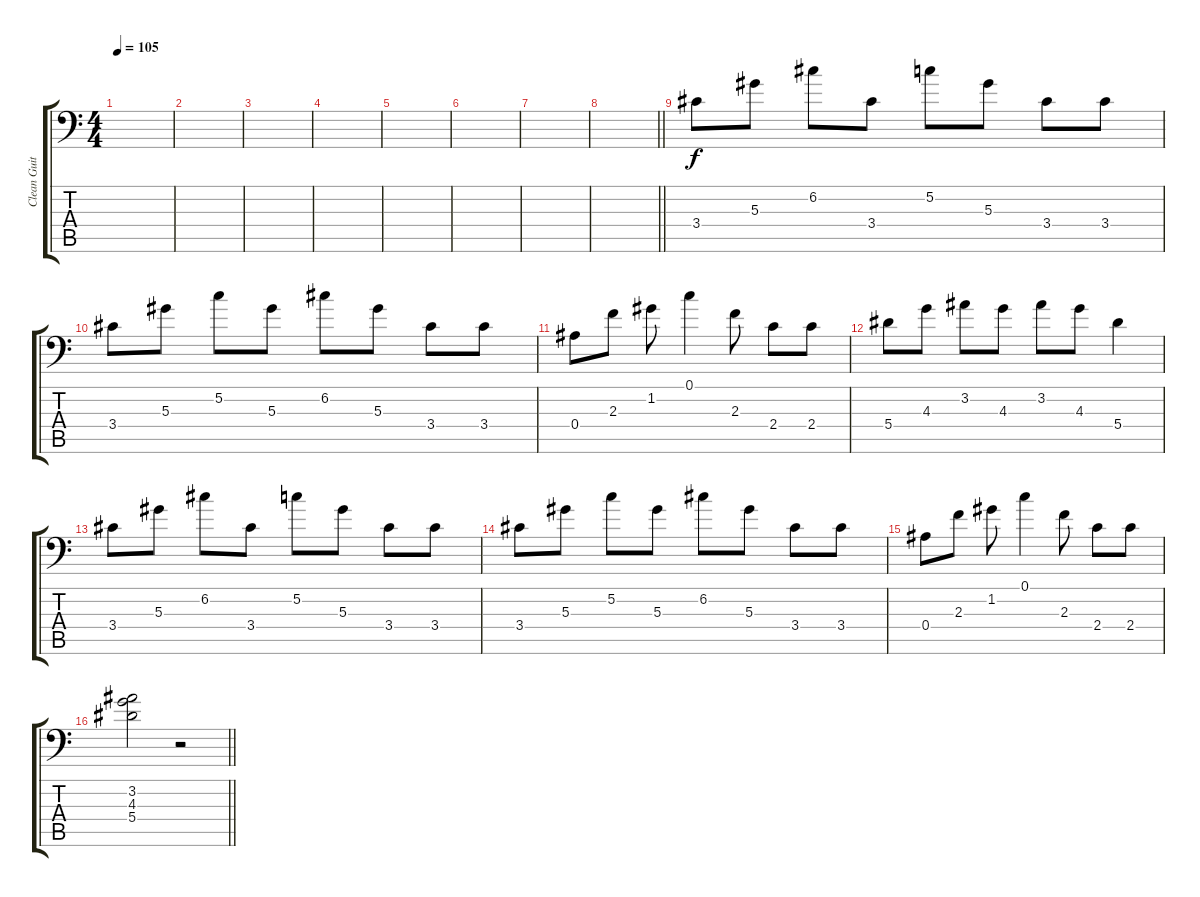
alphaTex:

\track ("Clean Guitar" "Clean Guit") {instrument acousticguitarsteel}
\staff {score tabs}
\tuning (C4 G3 Eb3 Bb2 F2 Bb1) {hide}
\ts (4 4)
\tempo 105
\clef f4
\ks c
|
|
|
|
|
|
|
\barLineRight lightlight
|
3.4.8 5.3.8 6.2.8 3.4.8 5.2.8 5.3.8 3.4.8 3.4.8 |
3.4.8 5.3.8 5.2.8 5.3.8 6.2.8 5.3.8 3.4.8 3.4.8 |
0.4.8 2.3.8 1.2.8 0.1.4 2.3.8 2.4.8 2.4.8 |
5.4.8 4.3.8 3.2.8 4.3.8 3.2.8 4.3.8 5.4.4 |
3.4.8 5.3.8 6.2.8 3.4.8 5.2.8 5.3.8 3.4.8 3.4.8 |
3.4.8 5.3.8 5.2.8 5.3.8 6.2.8 5.3.8 3.4.8 3.4.8 |
0.4.8 2.3.8 1.2.8 0.1.4 2.3.8 2.4.8 2.4.8 |
\barLineRight lightlight
(3.2 4.3 5.4).2 r.2
